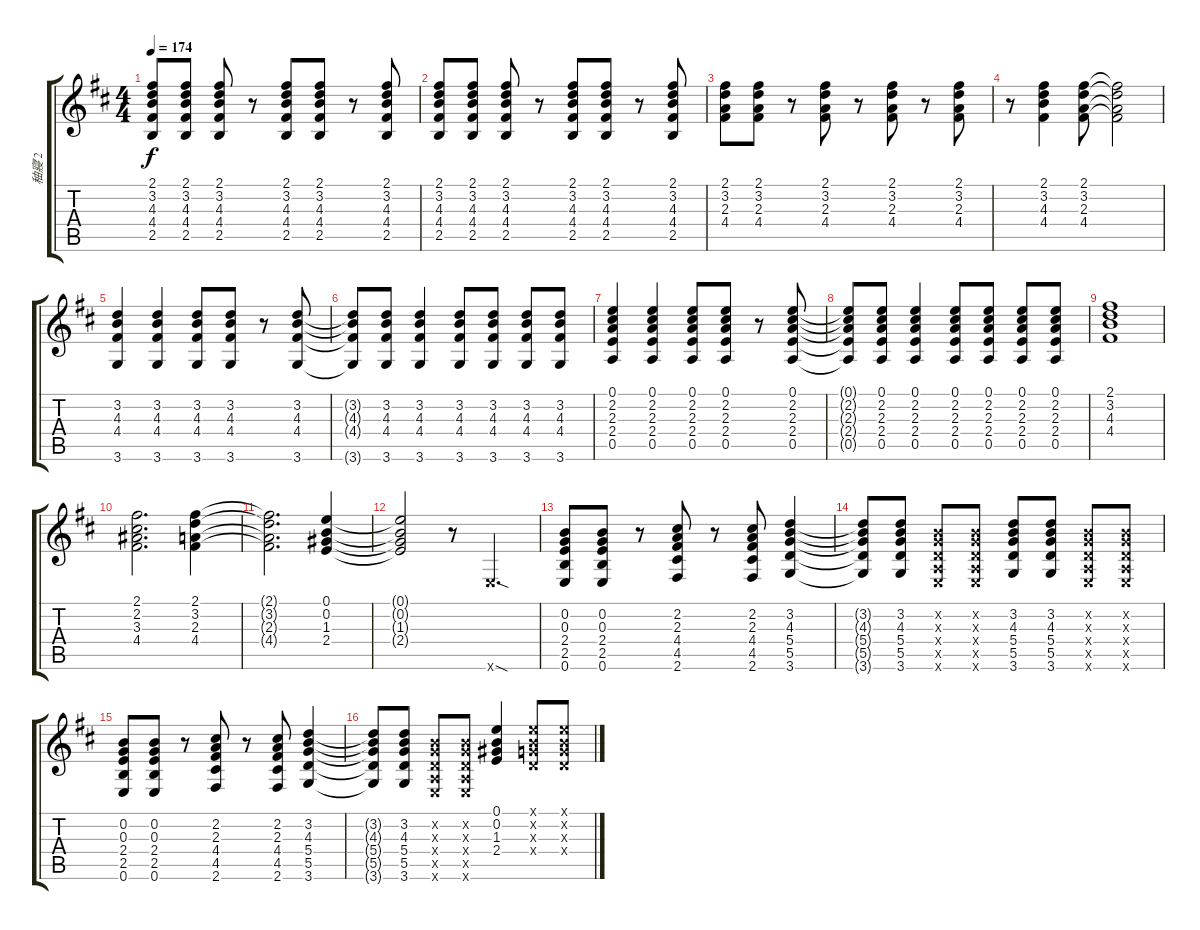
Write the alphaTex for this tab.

\track ("秞寢 2" "秞寢 2") {instrument distortionguitar}
\staff {score tabs}
\tuning (E4 B3 G3 D3 A2 E2) {hide}
\ts (4 4)
\tempo 174
\clef g2
\ks d
(2.1 3.2 4.3 4.4 2.5).8{dy f} (2.1 3.2 4.3 4.4 2.5).8 (2.1 3.2 4.3 4.4 2.5).8 r.8 (2.1 3.2 4.3 4.4 2.5).8 (2.1 3.2 4.3 4.4 2.5).8 r.8 (2.1 3.2 4.3 4.4 2.5).8 |
(2.1 3.2 4.3 4.4 2.5).8 (2.1 3.2 4.3 4.4 2.5).8 (2.1 3.2 4.3 4.4 2.5).8 r.8 (2.1 3.2 4.3 4.4 2.5).8 (2.1 3.2 4.3 4.4 2.5).8 r.8 (2.1 3.2 4.3 4.4 2.5).8 |
(2.1 3.2 2.3 4.4).8 (2.1 3.2 2.3 4.4).8 r.8 (2.1 3.2 2.3 4.4).8 r.8 (2.1 3.2 2.3 4.4).8 r.8 (2.1 3.2 2.3 4.4).8 |
r.8 (2.1 3.2 4.3 4.4).4 (2.1 3.2 2.3 4.4).8 (2.1{t} 3.2{t} 2.3{t} 4.4{t}).2 |
(3.2 4.3 4.4 3.6).4 (3.2 4.3 4.4 3.6).4 (3.2 4.3 4.4 3.6).8 (3.2 4.3 4.4 3.6).8 r.8 (3.2 4.3 4.4 3.6).8 |
(3.2{t} 4.3{t} 4.4{t} 3.6{t}).8 (3.2 4.3 4.4 3.6).8 (3.2 4.3 4.4 3.6).4 (3.2 4.3 4.4 3.6).8 (3.2 4.3 4.4 3.6).8 (3.2 4.3 4.4 3.6).8 (3.2 4.3 4.4 3.6).8 |
(0.1 2.2 2.3 2.4 0.5).4 (0.1 2.2 2.3 2.4 0.5).4 (0.1 2.2 2.3 2.4 0.5).8 (0.1 2.2 2.3 2.4 0.5).8 r.8 (0.1 2.2 2.3 2.4 0.5).8 |
(0.1{t} 2.2{t} 2.3{t} 2.4{t} 0.5{t}).8 (0.1 2.2 2.3 2.4 0.5).8 (0.1 2.2 2.3 2.4 0.5).4 (0.1 2.2 2.3 2.4 0.5).8 (0.1 2.2 2.3 2.4 0.5).8 (0.1 2.2 2.3 2.4 0.5).8 (0.1 2.2 2.3 2.4 0.5).8 |
(2.1 3.2 4.3 4.4).1 |
(2.1 2.2 3.3 4.4).2{d} (2.1 3.2 2.3 4.4).4 |
(2.1{t} 3.2{t} 2.3{t} 4.4{t}).2{d} (0.1 0.2 1.3 2.4).4 |
(0.1{t} 0.2{t} 1.3{t} 2.4{t}).2 r.8 0.6{sod x}.4{d} |
(0.2 0.3 2.4 2.5 0.6).8 (0.2 0.3 2.4 2.5 0.6).8 r.8 (2.2 2.3 4.4 4.5 2.6).8 r.8 (2.2 2.3 4.4 4.5 2.6).8 (3.2 4.3 5.4 5.5 3.6).4 |
(3.2{t} 4.3{t} 5.4{t} 5.5{t} 3.6{t}).8 (3.2 4.3 5.4 5.5 3.6).8 (0.2{x} 0.3{x} 0.4{x} 0.5{x} 0.6{x}).8 (0.2{x} 0.3{x} 0.4{x} 0.5{x} 0.6{x}).8 (3.2 4.3 5.4 5.5 3.6).8 (3.2 4.3 5.4 5.5 3.6).8 (0.2{x} 0.3{x} 0.4{x} 0.5{x} 0.6{x}).8 (0.2{x} 0.3{x} 0.4{x} 0.5{x} 0.6{x}).8 |
(0.2 0.3 2.4 2.5 0.6).8 (0.2 0.3 2.4 2.5 0.6).8 r.8 (2.2 2.3 4.4 4.5 2.6).8 r.8 (2.2 2.3 4.4 4.5 2.6).8 (3.2 4.3 5.4 5.5 3.6).4 |
(3.2{t} 4.3{t} 5.4{t} 5.5{t} 3.6{t}).8 (3.2 4.3 5.4 5.5 3.6).8 (0.2{x} 0.3{x} 0.4{x} 0.5{x} 0.6{x}).8 (0.2{x} 0.3{x} 0.4{x} 0.5{x} 0.6{x}).8 (0.1 0.2 1.3 2.4).4 (0.1{x} 0.2{x} 0.3{x} 0.4{x}).8 (0.1{x} 0.2{x} 0.3{x} 0.4{x}).8
